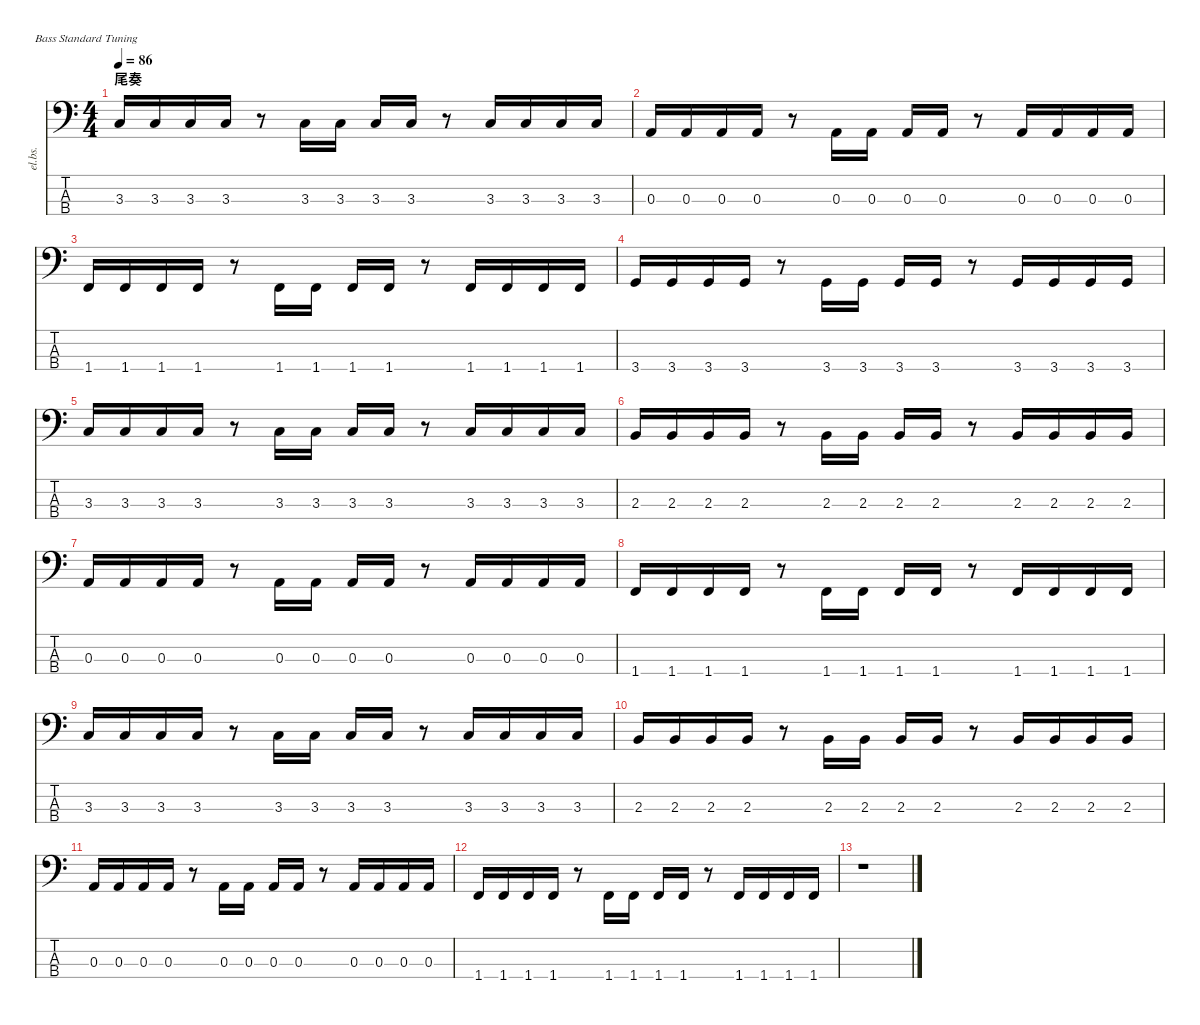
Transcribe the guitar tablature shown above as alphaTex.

\defaultSystemsLayout 4
\hideDynamics
\bracketExtendMode nobrackets
\track ("Bass" "el.bs.") {instrument electricbassfinger}
\staff {score tabs}
\tuning (G2 D2 A1 E1)
\ts (4 4)
\section ("" "尾奏")
\tempo 86
\clef f4
\ks c
3.3.16{dy mf beam Up} 3.3.16{beam Up} 3.3.16{beam Up} 3.3.16{beam Up} r.8{beam Down} 3.3.16{beam Up} 3.3.16{beam Up} 3.3.16{beam Up} 3.3.16{beam Up} r.8{beam Down} 3.3.16{beam Up} 3.3.16{beam Up} 3.3.16{beam Up} 3.3.16{beam Up} |
0.3.16{beam Up} 0.3.16{beam Up} 0.3.16{beam Up} 0.3.16{beam Up} r.8{beam Down} 0.3.16{beam Up} 0.3.16{beam Up} 0.3.16{beam Up} 0.3.16{beam Up} r.8{beam Down} 0.3.16{beam Up} 0.3.16{beam Up} 0.3.16{beam Up} 0.3.16{beam Up} |
1.4.16{beam Up} 1.4.16{beam Up} 1.4.16{beam Up} 1.4.16{beam Up} r.8{beam Down} 1.4.16{beam Up} 1.4.16{beam Up} 1.4.16{beam Up} 1.4.16{beam Up} r.8{beam Down} 1.4.16{beam Up} 1.4.16{beam Up} 1.4.16{beam Up} 1.4.16{beam Up} |
3.4.16{beam Up} 3.4.16{beam Up} 3.4.16{beam Up} 3.4.16{beam Up} r.8{beam Down} 3.4.16{beam Up} 3.4.16{beam Up} 3.4.16{beam Up} 3.4.16{beam Up} r.8{beam Down} 3.4.16{beam Up} 3.4.16{beam Up} 3.4.16{beam Up} 3.4.16{beam Up} |
3.3.16{beam Up} 3.3.16{beam Up} 3.3.16{beam Up} 3.3.16{beam Up} r.8{beam Down} 3.3.16{beam Up} 3.3.16{beam Up} 3.3.16{beam Up} 3.3.16{beam Up} r.8{beam Down} 3.3.16{beam Up} 3.3.16{beam Up} 3.3.16{beam Up} 3.3.16{beam Up} |
2.3.16{beam Up} 2.3.16{beam Up} 2.3.16{beam Up} 2.3.16{beam Up} r.8{beam Down} 2.3.16{beam Up} 2.3.16{beam Up} 2.3.16{beam Up} 2.3.16{beam Up} r.8{beam Down} 2.3.16{beam Up} 2.3.16{beam Up} 2.3.16{beam Up} 2.3.16{beam Up} |
0.3.16{beam Up} 0.3.16{beam Up} 0.3.16{beam Up} 0.3.16{beam Up} r.8{beam Down} 0.3.16{beam Up} 0.3.16{beam Up} 0.3.16{beam Up} 0.3.16{beam Up} r.8{beam Down} 0.3.16{beam Up} 0.3.16{beam Up} 0.3.16{beam Up} 0.3.16{beam Up} |
1.4.16{beam Up} 1.4.16{beam Up} 1.4.16{beam Up} 1.4.16{beam Up} r.8{beam Down} 1.4.16{beam Up} 1.4.16{beam Up} 1.4.16{beam Up} 1.4.16{beam Up} r.8{beam Down} 1.4.16{beam Up} 1.4.16{beam Up} 1.4.16{beam Up} 1.4.16{beam Up} |
3.3.16{beam Up} 3.3.16{beam Up} 3.3.16{beam Up} 3.3.16{beam Up} r.8{beam Down} 3.3.16{beam Up} 3.3.16{beam Up} 3.3.16{beam Up} 3.3.16{beam Up} r.8{beam Down} 3.3.16{beam Up} 3.3.16{beam Up} 3.3.16{beam Up} 3.3.16{beam Up} |
2.3.16{beam Up} 2.3.16{beam Up} 2.3.16{beam Up} 2.3.16{beam Up} r.8{beam Down} 2.3.16{beam Up} 2.3.16{beam Up} 2.3.16{beam Up} 2.3.16{beam Up} r.8{beam Down} 2.3.16{beam Up} 2.3.16{beam Up} 2.3.16{beam Up} 2.3.16{beam Up} |
0.3.16{beam Up} 0.3.16{beam Up} 0.3.16{beam Up} 0.3.16{beam Up} r.8{beam Down} 0.3.16{beam Up} 0.3.16{beam Up} 0.3.16{beam Up} 0.3.16{beam Up} r.8{beam Down} 0.3.16{beam Up} 0.3.16{beam Up} 0.3.16{beam Up} 0.3.16{beam Up} |
1.4.16{beam Up} 1.4.16{beam Up} 1.4.16{beam Up} 1.4.16{beam Up} r.8{beam Down} 1.4.16{beam Up} 1.4.16{beam Up} 1.4.16{beam Up} 1.4.16{beam Up} r.8{beam Down} 1.4.16{beam Up} 1.4.16{beam Up} 1.4.16{beam Up} 1.4.16{beam Up} |
r.1{beam Down}
